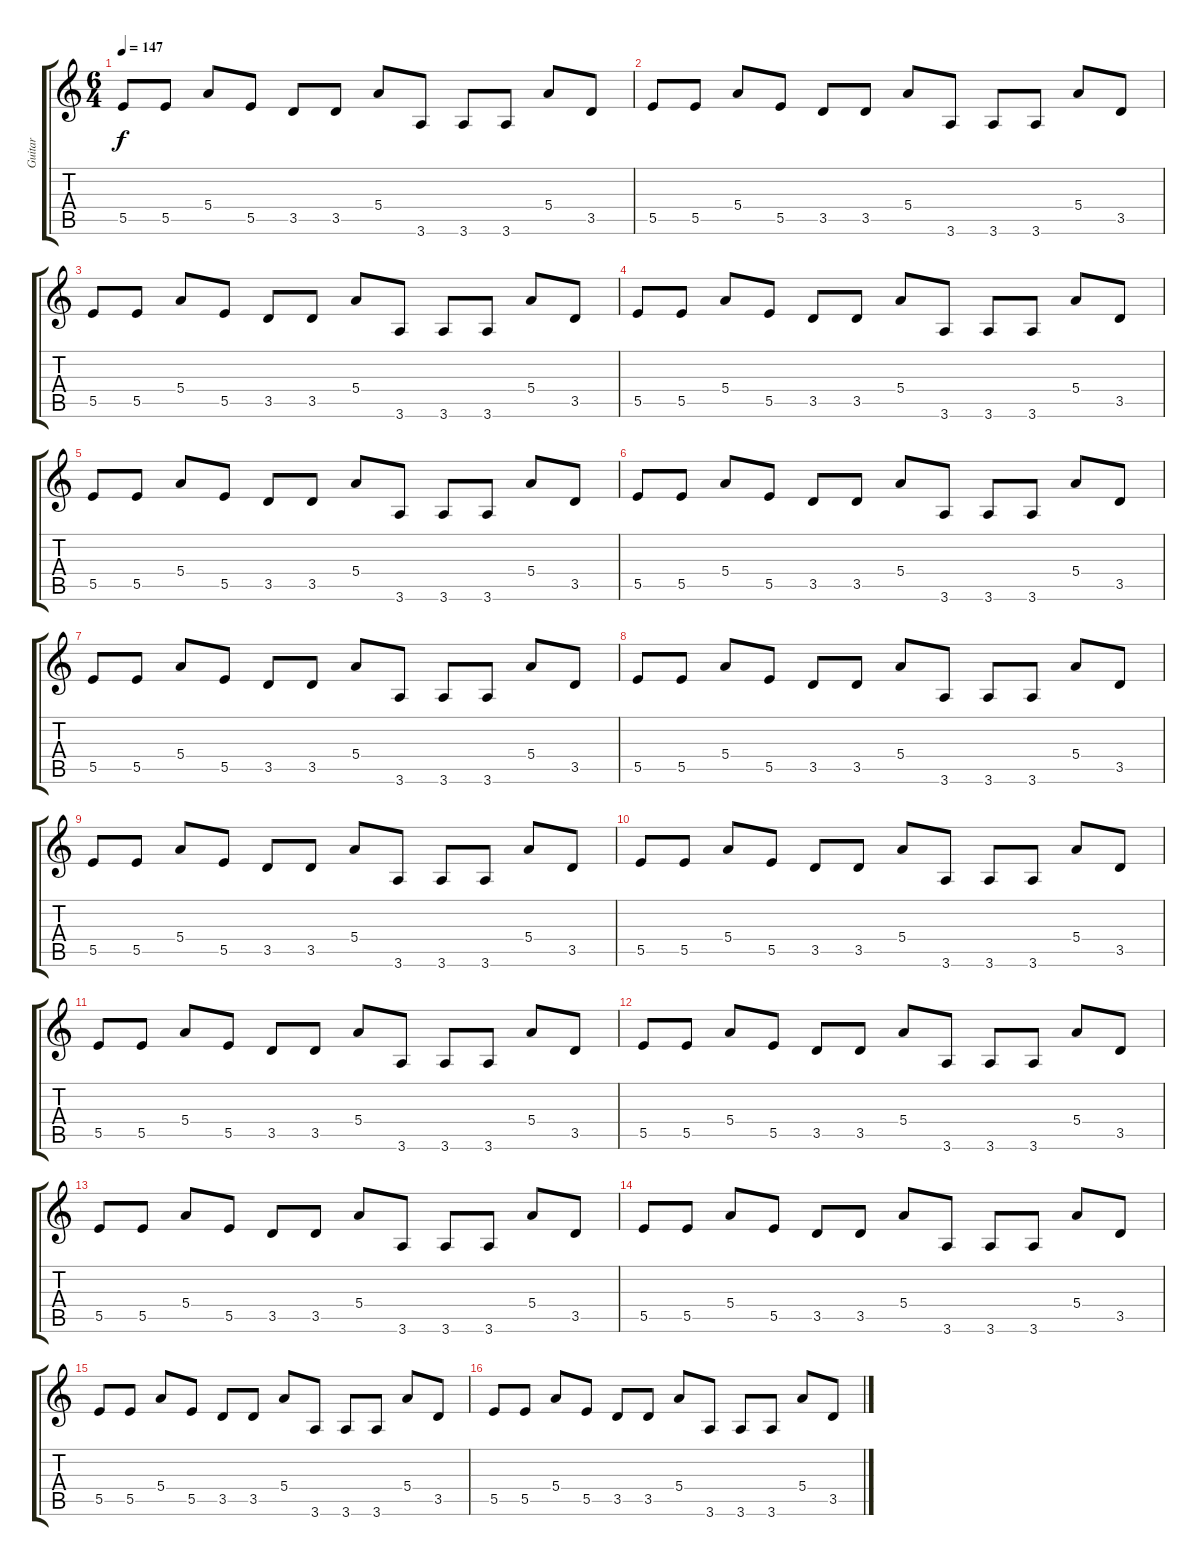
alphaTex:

\track ("Guitar" "Guitar") {instrument overdrivenguitar}
\staff {score tabs}
\tuning (Gb4 Db4 A3 E3 B2 Gb2) {hide}
\ts (6 4)
\tempo 147
\clef g2
\ks c
5.5.8{dy f} 5.5.8 5.4.8 5.5.8 3.5.8 3.5.8 5.4.8 3.6.8 3.6.8 3.6.8 5.4.8 3.5.8 |
5.5.8 5.5.8 5.4.8 5.5.8 3.5.8 3.5.8 5.4.8 3.6.8 3.6.8 3.6.8 5.4.8 3.5.8 |
5.5.8 5.5.8 5.4.8 5.5.8 3.5.8 3.5.8 5.4.8 3.6.8 3.6.8 3.6.8 5.4.8 3.5.8 |
5.5.8 5.5.8 5.4.8 5.5.8 3.5.8 3.5.8 5.4.8 3.6.8 3.6.8 3.6.8 5.4.8 3.5.8 |
5.5.8 5.5.8 5.4.8 5.5.8 3.5.8 3.5.8 5.4.8 3.6.8 3.6.8 3.6.8 5.4.8 3.5.8 |
5.5.8 5.5.8 5.4.8 5.5.8 3.5.8 3.5.8 5.4.8 3.6.8 3.6.8 3.6.8 5.4.8 3.5.8 |
5.5.8 5.5.8 5.4.8 5.5.8 3.5.8 3.5.8 5.4.8 3.6.8 3.6.8 3.6.8 5.4.8 3.5.8 |
5.5.8 5.5.8 5.4.8 5.5.8 3.5.8 3.5.8 5.4.8 3.6.8 3.6.8 3.6.8 5.4.8 3.5.8 |
5.5.8 5.5.8 5.4.8 5.5.8 3.5.8 3.5.8 5.4.8 3.6.8 3.6.8 3.6.8 5.4.8 3.5.8 |
5.5.8{volume 12} 5.5.8 5.4.8 5.5.8 3.5.8 3.5.8 5.4.8 3.6.8 3.6.8 3.6.8 5.4.8 3.5.8 |
5.5.8{volume 10} 5.5.8 5.4.8 5.5.8 3.5.8 3.5.8 5.4.8 3.6.8 3.6.8 3.6.8 5.4.8 3.5.8 |
5.5.8{volume 8} 5.5.8 5.4.8 5.5.8 3.5.8 3.5.8 5.4.8 3.6.8 3.6.8 3.6.8 5.4.8 3.5.8 |
5.5.8{volume 7} 5.5.8 5.4.8 5.5.8 3.5.8 3.5.8 5.4.8 3.6.8 3.6.8 3.6.8 5.4.8 3.5.8 |
5.5.8{volume 5} 5.5.8 5.4.8 5.5.8 3.5.8 3.5.8 5.4.8 3.6.8 3.6.8 3.6.8 5.4.8 3.5.8 |
5.5.8{volume 4} 5.5.8 5.4.8 5.5.8 3.5.8 3.5.8 5.4.8 3.6.8 3.6.8 3.6.8 5.4.8 3.5.8 |
5.5.8{volume 3} 5.5.8 5.4.8 5.5.8 3.5.8 3.5.8 5.4.8 3.6.8 3.6.8 3.6.8 5.4.8 3.5.8
